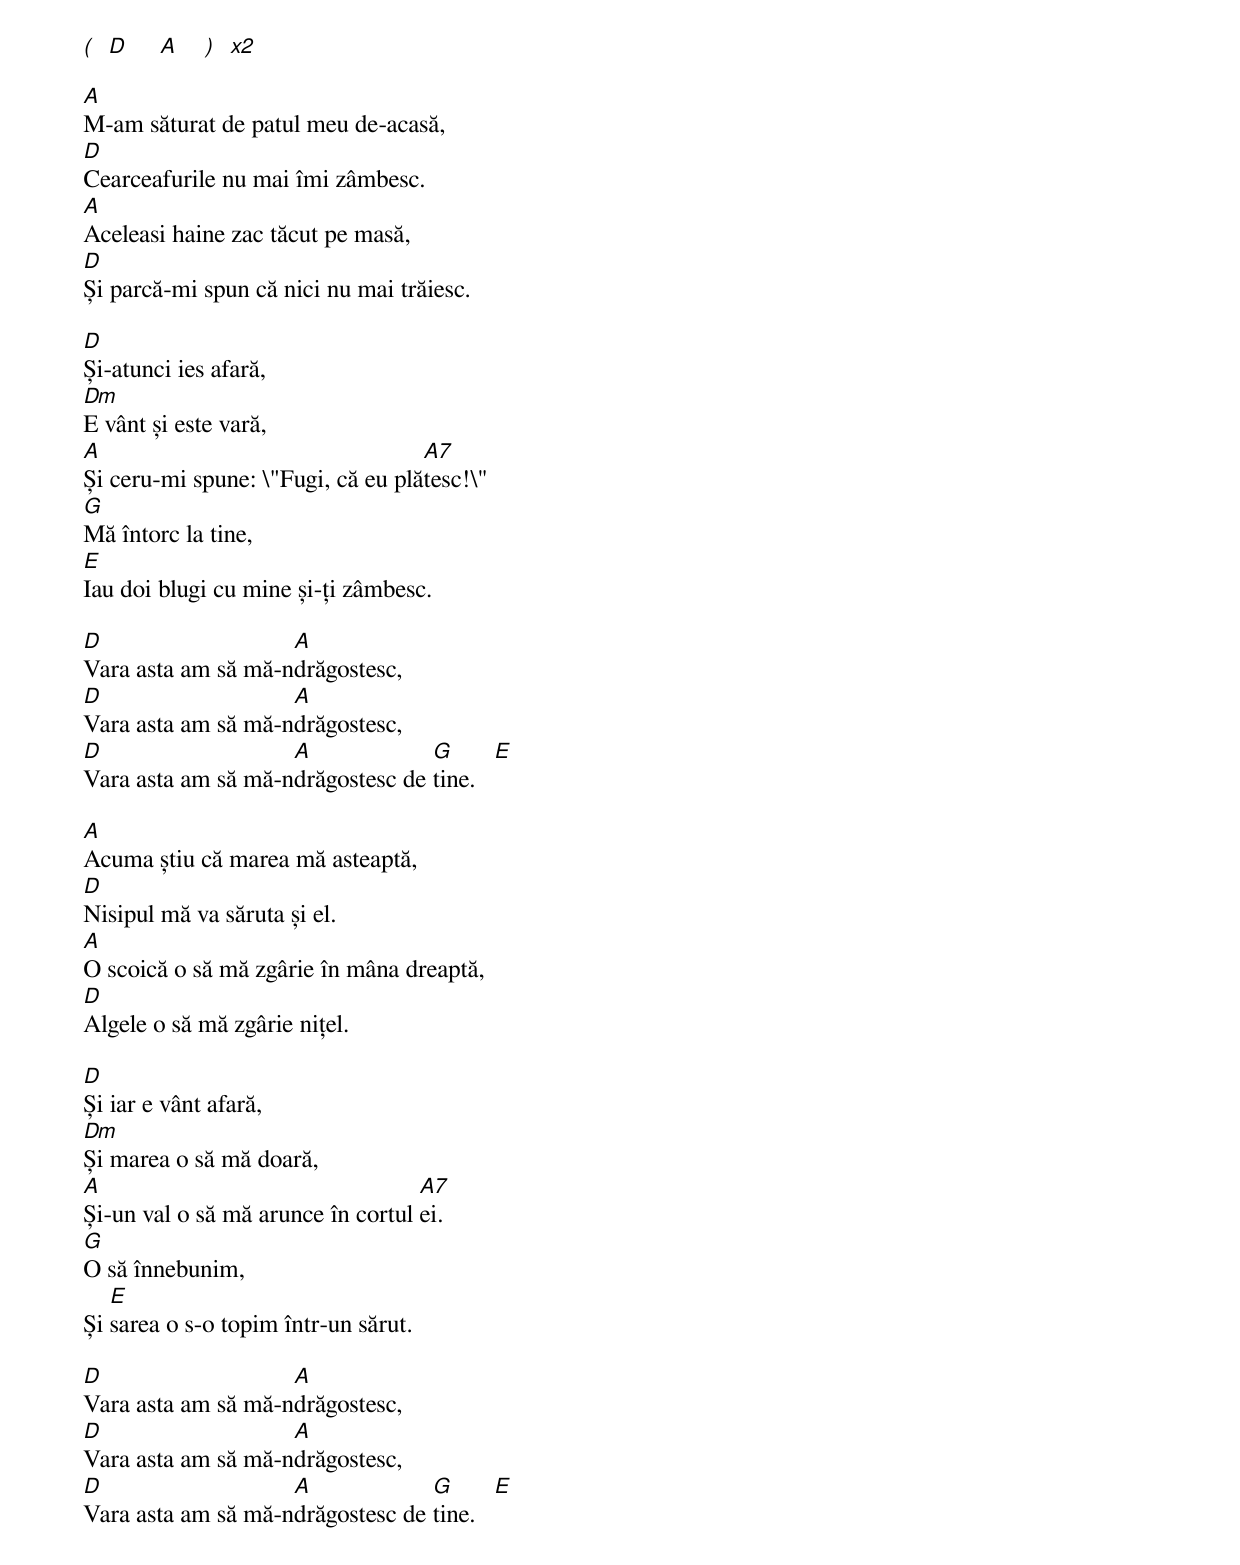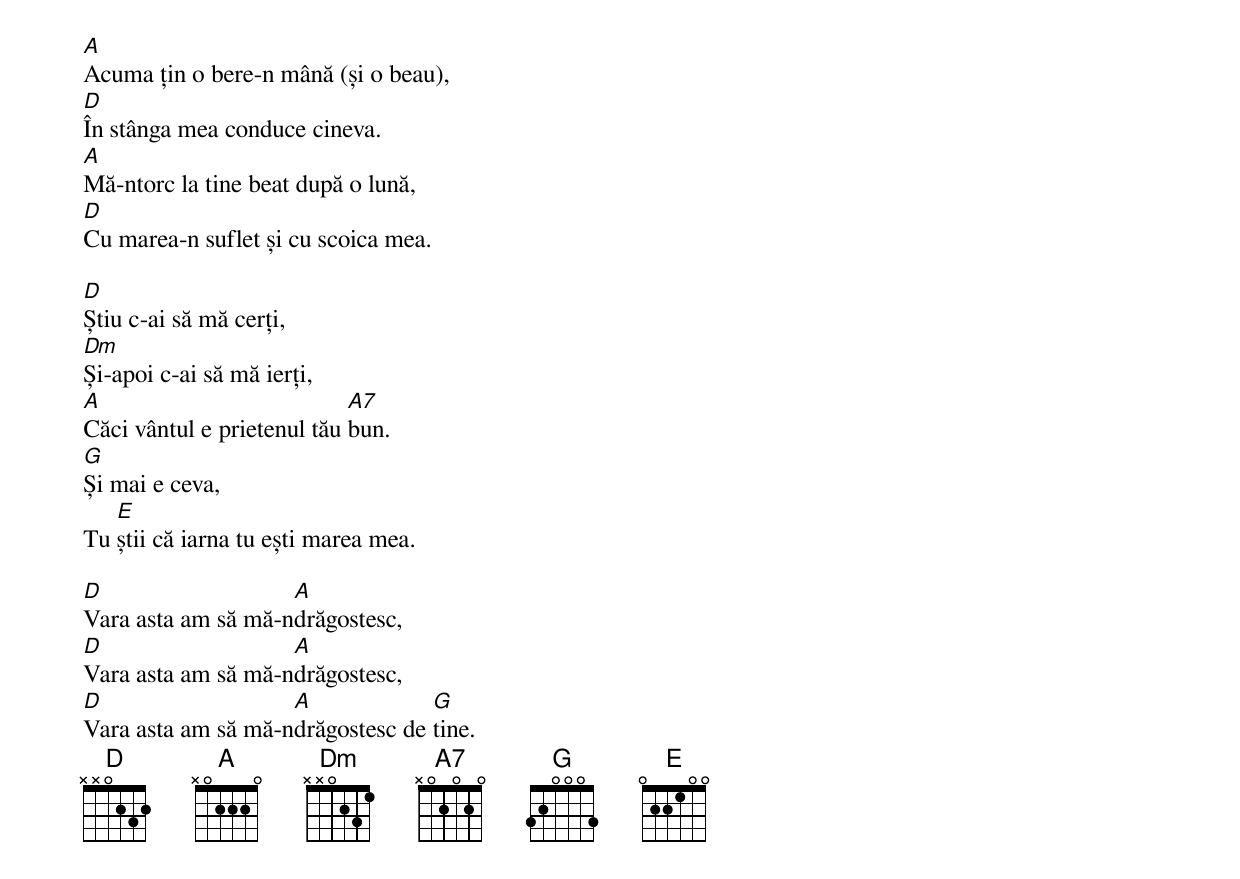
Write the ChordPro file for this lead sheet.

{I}
[(]  [D]     [A]    [)]  [x2]

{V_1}
[A]M-am săturat de patul meu de-acasă,
[D]Cearceafurile nu mai îmi zâmbesc.
[A]Aceleasi haine zac tăcut pe masă,
[D]Și parcă-mi spun că nici nu mai trăiesc.

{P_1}
[D]Și-atunci ies afară,
[Dm]E vânt și este vară,
[A]Și ceru-mi spune: \"Fugi, că eu plă[A7]tesc!\"
[G]Mă întorc la tine,
[E]Iau doi blugi cu mine și-ți zâmbesc.

{C}
[D]Vara asta am să mă-n[A]drăgostesc,
[D]Vara asta am să mă-n[A]drăgostesc,
[D]Vara asta am să mă-n[A]drăgostesc de [G]tine.   [E]

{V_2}
[A]Acuma știu că marea mă asteaptă,
[D]Nisipul mă va săruta și el.
[A]O scoică o să mă zgârie în mâna dreaptă,
[D]Algele o să mă zgârie nițel.

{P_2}
[D]Și iar e vânt afară,
[Dm]Și marea o să mă doară,
[A]Și-un val o să mă arunce în cortul [A7]ei.
[G]O să înnebunim,
Și [E]sarea o s-o topim într-un sărut.

{C}
[D]Vara asta am să mă-n[A]drăgostesc,
[D]Vara asta am să mă-n[A]drăgostesc,
[D]Vara asta am să mă-n[A]drăgostesc de [G]tine.   [E]

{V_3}
[A]Acuma țin o bere-n mână (și o beau),
[D]În stânga mea conduce cineva.
[A]Mă-ntorc la tine beat după o lună,
[D]Cu marea-n suflet și cu scoica mea.

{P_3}
[D]Știu c-ai să mă cerți,
[Dm]Și-apoi c-ai să mă ierți,
[A]Căci vântul e prietenul tău [A7]bun.
[G]Și mai e ceva,
Tu [E]știi că iarna tu ești marea mea.

{C}
[D]Vara asta am să mă-n[A]drăgostesc,
[D]Vara asta am să mă-n[A]drăgostesc,
[D]Vara asta am să mă-n[A]drăgostesc de [G]tine.
